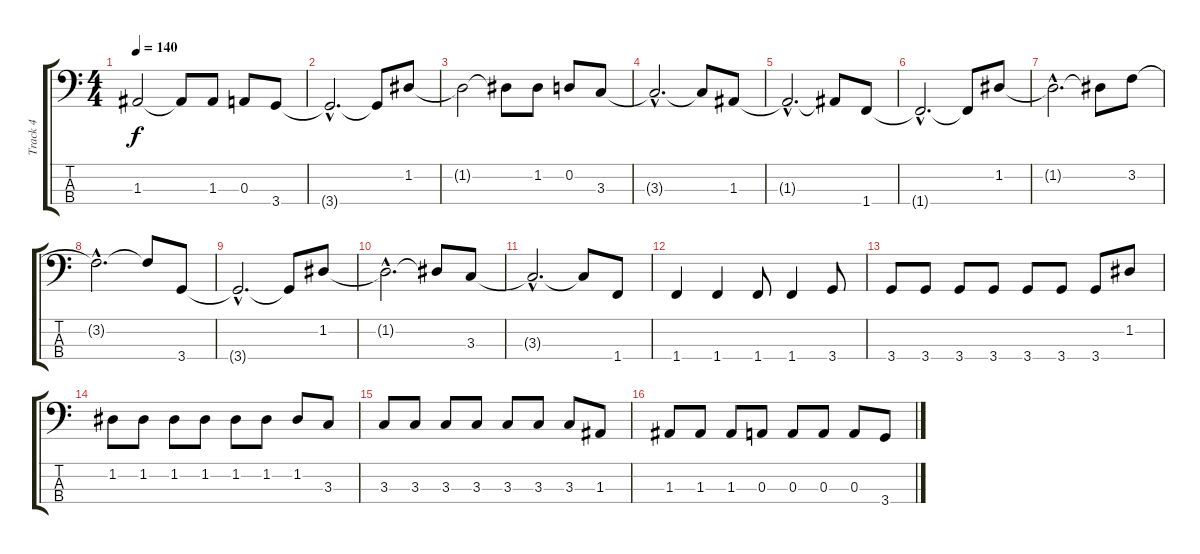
\track ("Track 4" "Track 4") {instrument electricbasspick}
\staff {score tabs}
\tuning (G2 D2 A1 E1) {hide}
\ts (4 4)
\tempo 140
\clef f4
\ks c
1.3{t}.2{dy f} 1.3{t}.8 1.3.8 0.3.8 3.4.8 |
3.4{hac t}.2{d} 3.4{t}.8 1.2.8 |
1.2{t}.2 1.2{t}.8 1.2.8 0.2.8 3.3.8 |
3.3{hac t}.2{d} 3.3{t}.8 1.3.8 |
1.3{hac t}.2{d} 1.3{t}.8 1.4.8 |
1.4{hac t}.2{d} 1.4{t}.8 1.2.8 |
1.2{hac t}.2{d} 1.2{t}.8 3.2.8 |
3.2{hac t}.2{d} 3.2{t}.8 3.4.8 |
3.4{hac t}.2{d} 3.4{t}.8 1.2.8 |
1.2{hac t}.2{d} 1.2{t}.8 3.3.8 |
3.3{hac t}.2{d} 3.3{t}.8 1.4.8 |
1.4.4 1.4.4 1.4.8 1.4.4 3.4.8 |
3.4.8 3.4.8 3.4.8 3.4.8 3.4.8 3.4.8 3.4.8 1.2.8 |
1.2.8 1.2.8 1.2.8 1.2.8 1.2.8 1.2.8 1.2.8 3.3.8 |
3.3.8 3.3.8 3.3.8 3.3.8 3.3.8 3.3.8 3.3.8 1.3.8 |
1.3.8 1.3.8 1.3.8 0.3.8 0.3.8 0.3.8 0.3.8 3.4.8
